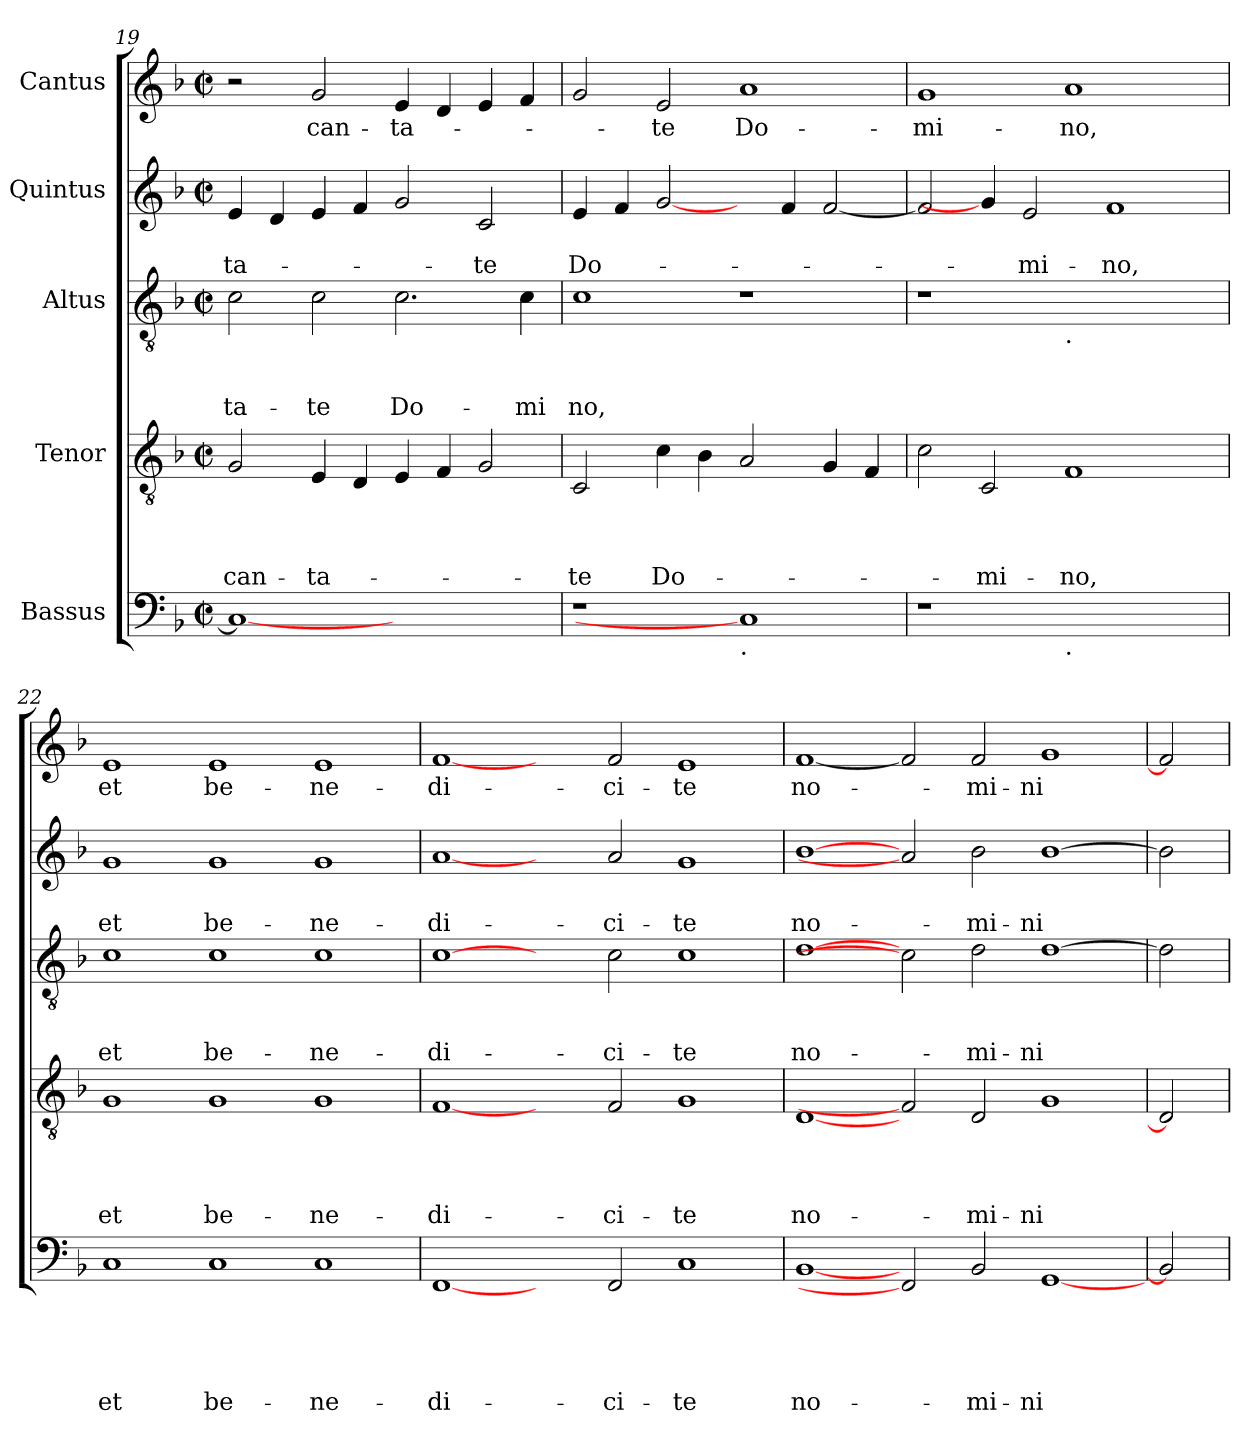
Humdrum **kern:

**kern	**text	**text	**text	**text	**text	**kern	**text	**text	**text	**text	**kern	**text	**text	**text	**kern	**text	**text	**kern	**text
*part5	*part5	*part5	*part5	*part5	*part5	*part4	*part4	*part4	*part4	*part4	*part3	*part3	*part3	*part3	*part2	*part2	*part2	*part1	*part1
*staff5	*staff5	*staff5	*staff5	*staff5	*staff5	*staff4	*staff4	*staff4	*staff4	*staff4	*staff3	*staff3	*staff3	*staff3	*staff2	*staff2	*staff2	*staff1	*staff1
*I"Bassus	*	*	*	*	*	*I"Tenor	*	*	*	*	*I"Altus	*	*	*	*I"Quintus	*	*	*I"Cantus	*
*clefF4	*	*	*	*	*	*clefGv2	*	*	*	*	*clefGv2	*	*	*	*clefG2	*	*	*clefG2	*
*k[b-]	*	*	*	*	*	*k[b-]	*	*	*	*	*k[b-]	*	*	*	*k[b-]	*	*	*k[b-]	*
*F:	*	*	*	*	*	*F:	*	*	*	*	*F:	*	*	*	*F:	*	*	*F:	*
*M2/2	*	*	*	*	*	*M2/2	*	*	*	*	*M2/2	*	*	*	*M2/2	*	*	*M2/2	*
*met(c|)	*	*	*	*	*	*met(c|)	*	*	*	*	*met(c|)	*	*	*	*met(c|)	*	*	*met(c|)	*
=19	=19	=19	=19	=19	=19	=19	=19	=19	=19	=19	=19	=19	=19	=19	=19	=19	=19	=19	=19
!	!	!	!	!	!	!	!	!	!	!LO:LY:b	!	!	!	!LO:LY:b	!	!	!LO:LY:b	!	!
1C_	.	.	.	.	.	2G/	.	.	.	can-	2c\	.	.	-ta-	4e/	.	-ta-	2r	.
.	.	.	.	.	.	.	.	.	.	.	.	.	.	.	4d/	.	.	.	.
!	!	!	!	!	!	!	!	!	!	!LO:LY:b	!	!	!	!LO:LY:b	!	!	!	!	!LO:LY:b
.	.	.	.	.	.	4E/	.	.	.	-ta-	2c\	.	.	-te	4e/	.	.	2g/	can-
.	.	.	.	.	.	4D/	.	.	.	.	.	.	.	.	4f/	.	.	.	.
!	!	!	!	!	!	!	!	!	!	!	!	!	!	!LO:LY:b	!	!	!	!	!LO:LY:b
1ryy	.	.	.	.	.	4E/	.	.	.	.	2.c\	.	.	Do-	2g/	.	.	4e/	-ta-
.	.	.	.	.	.	4F/	.	.	.	.	.	.	.	.	.	.	.	4d/	.
!	!	!	!	!	!	!	!	!	!	!	!	!	!	!	!	!	!LO:LY:b	!	!
.	.	.	.	.	.	2G/	.	.	.	.	.	.	.	.	2c/	.	-te	4e/	.
!	!	!	!	!	!	!	!	!	!	!	!	!	!	!LO:LY:b	!	!	!	!	!
.	.	.	.	.	.	.	.	.	.	.	4c\	.	.	-mi	.	.	.	4f/	.
!!LO:LB:g=z
=20	=20	=20	=20	=20	=20	=20	=20	=20	=20	=20	=20	=20	=20	=20	=20	=20	=20	=20	=20
!	!	!	!	!	!	!	!	!	!	!LO:LY:b	!	!	!	!LO:LY:b	!	!	!LO:LY:b	!	!
1r	.	.	.	.	.	2C/	.	.	.	-te	1c	.	.	no,	4e/	.	Do-	2g/	.
.	.	.	.	.	.	.	.	.	.	.	.	.	.	.	4f/	.	.	.	.
!	!	!	!	!	!	!	!	!	!	!LO:LY:b	!	!	!	!	!	!	!	!	!LO:LY:b
.	.	.	.	.	.	4c\	.	.	.	Do-	.	.	.	.	[2g/	.	.	2e/	-te
.	.	.	.	.	.	4B-\	.	.	.	.	.	.	.	.	.	.	.	.	.
!LO:TX:b:t=.	!	!	!	!	!	!	!	!	!	!	!	!	!	!	!	!	!	!	!
!	!	!	!	!	!	!	!	!	!	!	!	!	!	!	!	!	!	!	!LO:LY:b
1C]	.	.	.	.	.	2A/	.	.	.	.	1r	.	.	.	4ryy	.	.	1a	Do-
.	.	.	.	.	.	.	.	.	.	.	.	.	.	.	4f/	.	.	.	.
.	.	.	.	.	.	4G/	.	.	.	.	.	.	.	.	[<2f/	.	.	.	.
.	.	.	.	.	.	4F/	.	.	.	.	.	.	.	.	.	.	.	.	.
=21	=21	=21	=21	=21	=21	=21	=21	=21	=21	=21	=21	=21	=21	=21	=21	=21	=21	=21	=21
!	!	!	!	!	!	!	!	!	!	!	!	!	!	!	!	!	!	!	!LO:LY:b
1r	.	.	.	.	.	2c\	.	.	.	.	1r	.	.	.	2f/]	.	.	1g	-mi-
!	!	!	!	!	!	!	!	!	!	!LO:LY:b	!	!	!	!	!	!	!	!	!
.	.	.	.	.	.	2C/	.	.	.	-mi-	.	.	.	.	4g/]	.	.	.	.
!	!	!	!	!	!	!	!	!	!	!	!	!	!	!	!	!	!LO:LY:b	!	!
.	.	.	.	.	.	.	.	.	.	.	.	.	.	.	2e/	.	-mi-	.	.
!	!	!	!	!	!	!	!	!	!	!	!LO:TX:b:t=.	!	!	!	!	!	!	!	!
!LO:TX:b:t=.	!	!	!	!	!	!	!	!	!	!	!	!	!	!	!	!	!	!	!
!	!	!	!	!	!	!	!	!	!	!LO:LY:b	!	!	!	!	!	!	!	!	!LO:LY:b
1ryy	.	.	.	.	.	1F	.	.	.	-no,	1ryy	.	.	.	.	.	.	1a	-no,
!	!	!	!	!	!	!	!	!	!	!	!	!	!	!	!	!	!LO:LY:b	!	!
.	.	.	.	.	.	.	.	.	.	.	.	.	.	.	1f	.	-no,	.	.
4ryy	.	.	.	.	.	4ryy	.	.	.	.	4ryy	.	.	.	.	.	.	4ryy	.
=22	=22	=22	=22	=22	=22	=22	=22	=22	=22	=22	=22	=22	=22	=22	=22	=22	=22	=22	=22
!	!	!	!	!	!LO:LY:b	!	!	!	!	!LO:LY:b	!	!	!	!LO:LY:b	!	!	!LO:LY:b	!	!LO:LY:b
1C	.	.	.	.	et	1G	.	.	.	et	1c	.	.	et	1g	.	et	1e	et
!	!	!	!	!	!LO:LY:b	!	!	!	!	!LO:LY:b	!	!	!	!LO:LY:b	!	!	!LO:LY:b	!	!LO:LY:b
1C	.	.	.	.	be-	1G	.	.	.	be-	1c	.	.	be-	1g	.	be-	1e	be-
!	!	!	!	!	!LO:LY:b	!	!	!	!	!LO:LY:b	!	!	!	!LO:LY:b	!	!	!LO:LY:b	!	!LO:LY:b
1C	.	.	.	.	-ne-	1G	.	.	.	-ne-	1c	.	.	-ne-	1g	.	-ne-	1e	-ne-
=23	=23	=23	=23	=23	=23	=23	=23	=23	=23	=23	=23	=23	=23	=23	=23	=23	=23	=23	=23
!	!	!	!	!	!LO:LY:b	!	!	!	!	!LO:LY:b	!	!	!	!LO:LY:b	!	!	!LO:LY:b	!	!LO:LY:b
[1FF	.	.	.	.	-di-	[1F	.	.	.	-di-	[1c	.	.	-di-	[1a	.	-di-	[1f	-di-
2ryy	.	.	.	.	.	2ryy	.	.	.	.	2ryy	.	.	.	2ryy	.	.	2ryy	.
!	!	!	!	!	!LO:LY:b	!	!	!	!	!LO:LY:b	!	!	!	!LO:LY:b	!	!	!LO:LY:b	!	!LO:LY:b
2FF/	.	.	.	.	-ci-	2F/	.	.	.	-ci-	2c\	.	.	-ci-	2a/	.	-ci-	2f/	-ci-
!	!	!	!	!	!LO:LY:b	!	!	!	!	!LO:LY:b	!	!	!	!LO:LY:b	!	!	!LO:LY:b	!	!LO:LY:b
1C	.	.	.	.	-te	1G	.	.	.	-te	1c	.	.	-te	1g	.	-te	1e	-te
=24	=24	=24	=24	=24	=24	=24	=24	=24	=24	=24	=24	=24	=24	=24	=24	=24	=24	=24	=24
!	!	!	!	!	!LO:LY:b	!	!	!	!	!LO:LY:b	!	!	!	!LO:LY:b	!	!	!LO:LY:b	!	!LO:LY:b
[1BB-	.	.	.	.	no-	[1D	.	.	.	no-	[1d	.	.	no-	[1b-	.	no-	[1f	no-
2FF]	.	.	.	.	.	2F]	.	.	.	.	2c]	.	.	.	2a]	.	.	2f]	.
!	!	!	!	!	!LO:LY:b	!	!	!	!	!LO:LY:b	!	!	!	!LO:LY:b	!	!	!LO:LY:b	!	!LO:LY:b
2BB-/	.	.	.	.	-mi-	2D/	.	.	.	-mi-	2d\	.	.	-mi-	2b-\	.	-mi-	2f/	-mi-
!	!	!	!	!	!LO:LY:b	!	!	!	!	!LO:LY:b	!	!	!	!LO:LY:b	!	!	!LO:LY:b	!	!LO:LY:b
[>1GG	.	.	.	.	-ni	1G	.	.	.	-ni	[>1d	.	.	-ni	[>1b-	.	-ni	1g	-ni
=25	=25	=25	=25	=25	=25	=25	=25	=25	=25	=25	=25	=25	=25	=25	=25	=25	=25	=25	=25
2BB-]	.	.	.	.	.	2D]	.	.	.	.	2d]	.	.	.	2b-]	.	.	2f]	.
=	=	=	=	=	=	=	=	=	=	=	=	=	=	=	=	=	=	=	=
*-	*-	*-	*-	*-	*-	*-	*-	*-	*-	*-	*-	*-	*-	*-	*-	*-	*-	*-	*-
